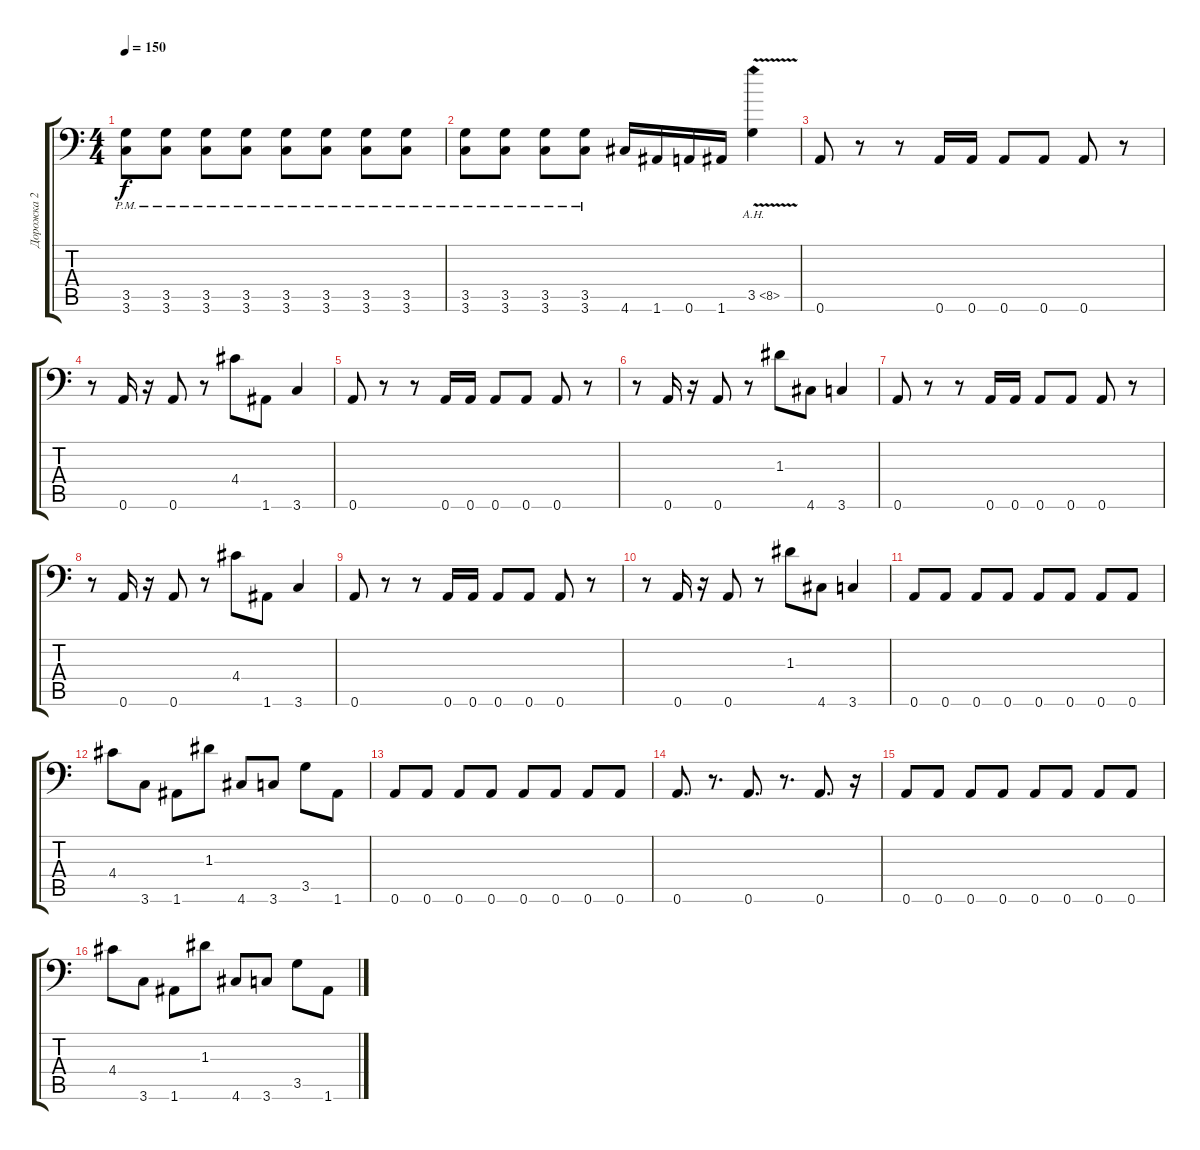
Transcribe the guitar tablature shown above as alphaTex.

\track ("Дорожка 2" "Дорожка 2") {instrument distortionguitar}
\staff {score tabs}
\tuning (B3 Gb3 D3 A2 E2 A1) {hide}
\ts (4 4)
\tempo 150
\clef f4
\ks c
(3.5{pm} 3.6{pm}).8{dy f} (3.5{pm} 3.6{pm}).8 (3.5{pm} 3.6{pm}).8 (3.5{pm} 3.6{pm}).8 (3.5{pm} 3.6{pm}).8 (3.5{pm} 3.6{pm}).8 (3.5{pm} 3.6{pm}).8 (3.5{pm} 3.6{pm}).8 |
(3.5{pm} 3.6{pm}).8 (3.5{pm} 3.6{pm}).8 (3.5{pm} 3.6{pm}).8 (3.5{pm} 3.6{pm}).8 4.6.16 1.6.16 0.6.16 1.6.16 3.5{ah 5 v}.4 |
0.6.8 r.8 r.8 0.6.16 0.6.16 0.6.8 0.6.8 0.6.8 r.8 |
r.8 0.6.16 r.16 0.6.8 r.8 4.4.8 1.6.8 3.6.4 |
0.6.8 r.8 r.8 0.6.16 0.6.16 0.6.8 0.6.8 0.6.8 r.8 |
r.8 0.6.16 r.16 0.6.8 r.8 1.3.8 4.6.8 3.6.4 |
0.6.8 r.8 r.8 0.6.16 0.6.16 0.6.8 0.6.8 0.6.8 r.8 |
r.8 0.6.16 r.16 0.6.8 r.8 4.4.8 1.6.8 3.6.4 |
0.6.8 r.8 r.8 0.6.16 0.6.16 0.6.8 0.6.8 0.6.8 r.8 |
r.8 0.6.16 r.16 0.6.8 r.8 1.3.8 4.6.8 3.6.4 |
0.6.8 0.6.8 0.6.8 0.6.8 0.6.8 0.6.8 0.6.8 0.6.8 |
4.4.8 3.6.8 1.6.8 1.3.8 4.6.8 3.6.8 3.5.8 1.6.8 |
0.6.8 0.6.8 0.6.8 0.6.8 0.6.8 0.6.8 0.6.8 0.6.8 |
0.6.8{d} r.8{d} 0.6.8{d} r.8{d} 0.6.8{d} r.16 |
0.6.8 0.6.8 0.6.8 0.6.8 0.6.8 0.6.8 0.6.8 0.6.8 |
4.4.8 3.6.8 1.6.8 1.3.8 4.6.8 3.6.8 3.5.8 1.6.8
